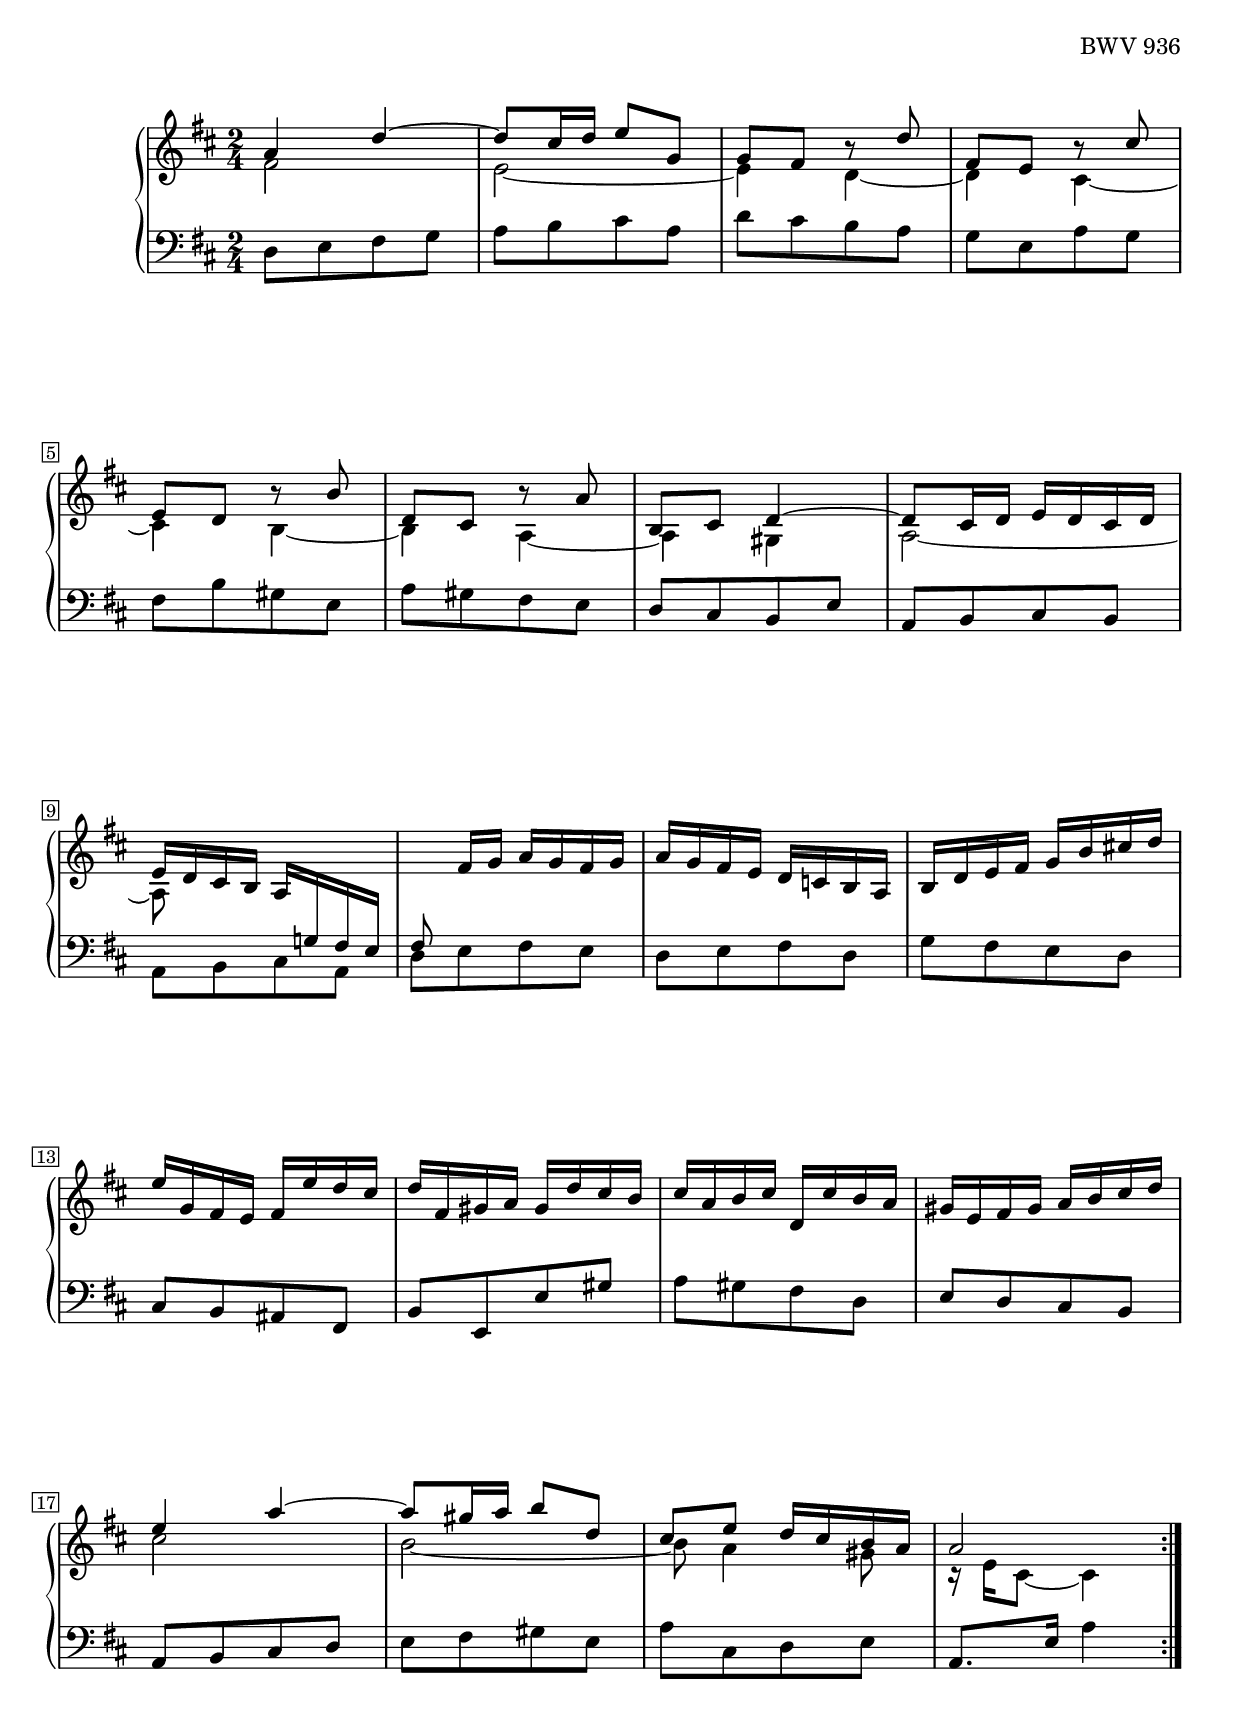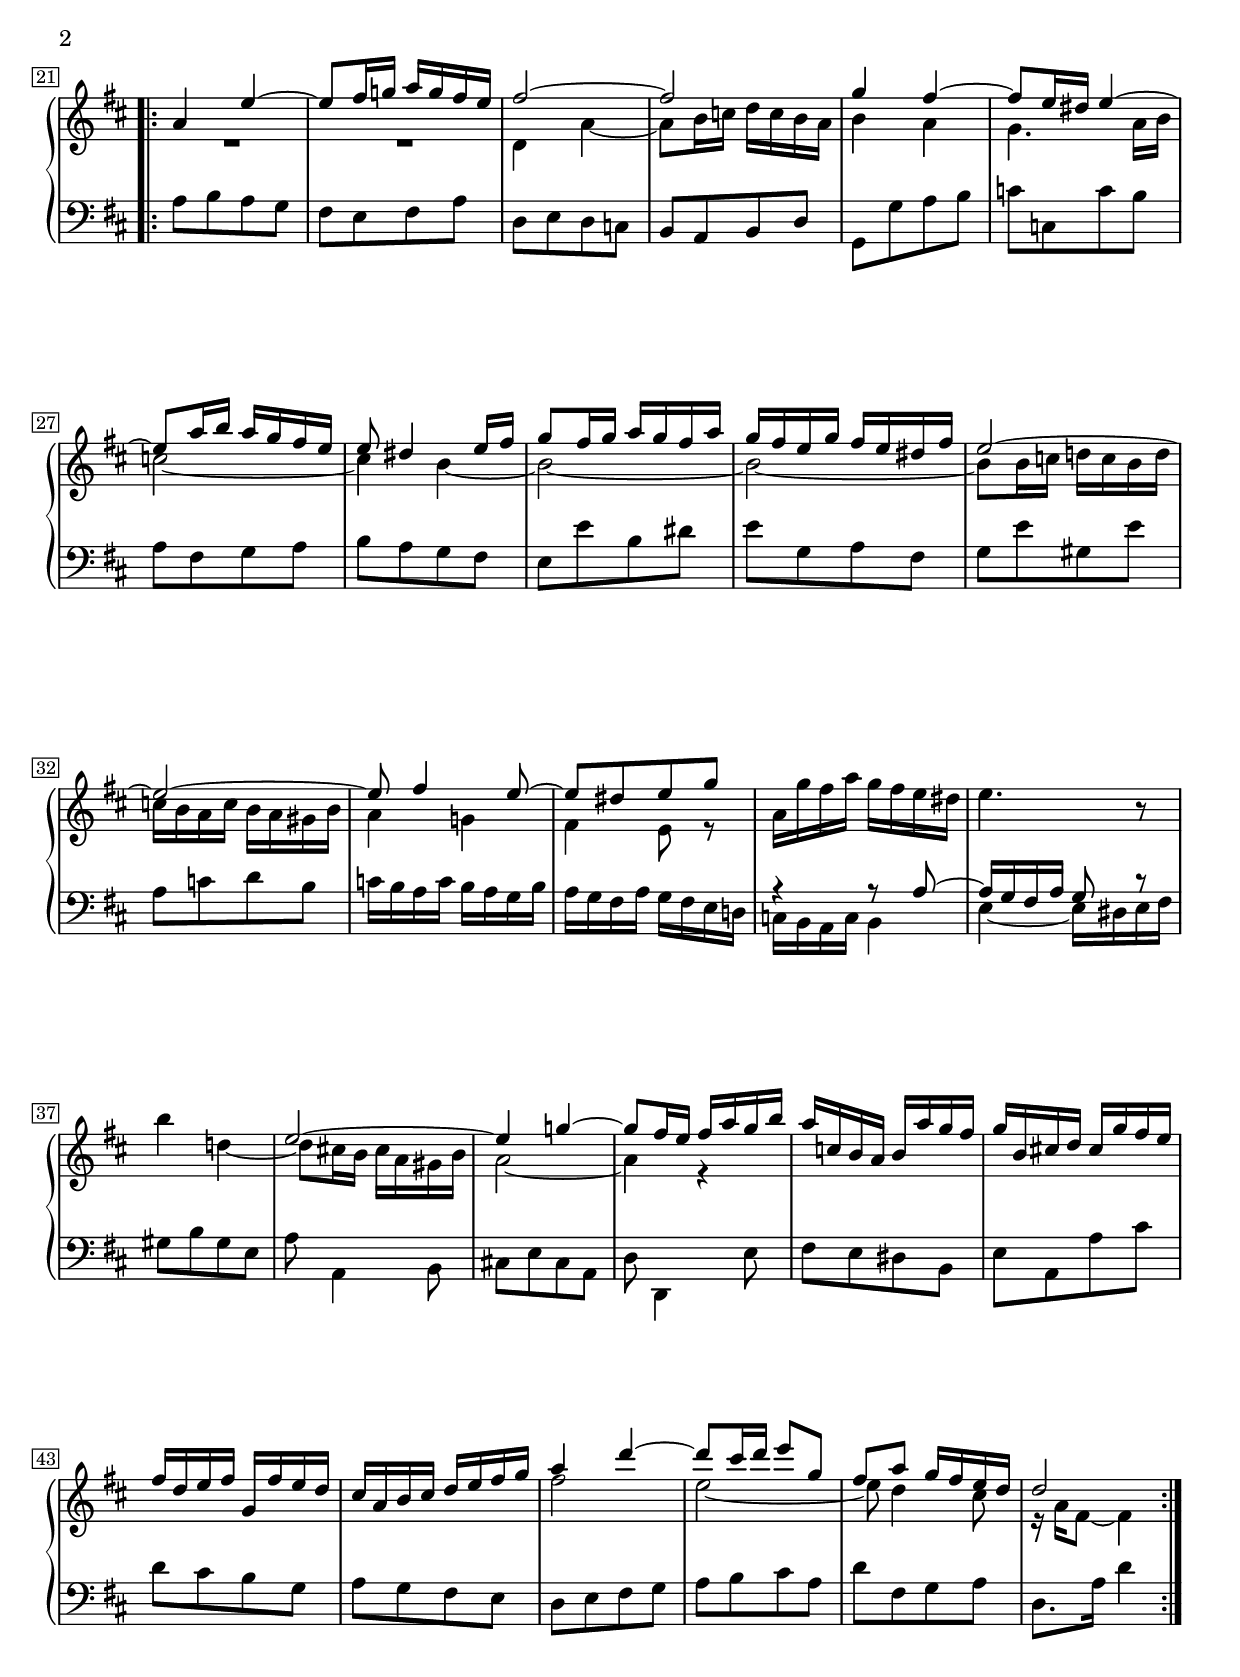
Global = {
  \key d \major
  \time 2/4
  \include "./global.ly"
}

bottom = \change Staff = "lower"
top = \change Staff = "upper"

Sopran = \context Voice = "one" \relative c'' {
  \voiceOne
  \override Rest.staff-position = #0
  \stemUp
  \repeat volta 2 {
  %1
  | a4 d~
  | d8 [ cis16 d ] e8 [ g, ]
  | g8 [ fis ] r8 d'8
  | fis,8 [ e ] r8 cis'8
  %5
  | e,8[ d ] r b'
  | d,[ cis ] r a'
  | b,[ cis ] d4 ~
  | d8[ cis16 d ] e[ d cis d ]
  | e[ d cis b ] a[ \bottom g! fis e ]
  %10
  | fis8 \top\stemUp fis'16[ g ] a[ g fis g ]
  | a[ g fis e ] d[ c b a ]
  | b[ d e fis ] g[ b cis! d ]
  | e[ g, fis e ] fis[ e' d cis ]
  | d[ fis, gis a ] gis[ d' cis b ]
  %15
  | cis[ a b cis ] d,[ cis' b a ]
  | gis[ e fis gis ] a[ b cis d ]
  | e4 a ~
  | a8[ gis16 a ] b8[ d, ]
  | cis[ e ] d16[ cis b a ]
  %20
  | a2
  }
  \break
  \repeat volta 2 {
  | a4 e'~
  | e8[ fis16 g! ] a[ g fis e ]
  | fis2~
  | fis
  %25
  | g4 fis~
  | fis8[ e16 dis ] e4~
  | e8[ a16 b ] a[ g fis e ]
  | e8 dis4 e16[ fis ]
  | g8[ fis16 g ] a[ g fis a ]
  %30
  | g[ fis e g ] fis[ e dis fis ]
  | e2~
  | e~
  | e8 fis4 e8~
  | e[ dis e g ]
  %35
  | \stemNeutral a,16[ g' fis a ] g[ fis e dis ]
  | e4. r8
  | b'4 s
  | \stemUp e,2~
  | e4 g!~
  %40
  | g8[ fis16 e ] fis16[ a g b ]
  | a[ c, b a ] b[ a' g fis ]
  | g[ b, cis d ] cis[ g' fis e ]
  | fis[ d e fis ] g,[ fis' e d ]
  | cis[ a b cis ] d[ e fis g ]
  %45
  | a4 d ~
  | d8[ cis16 d ] e8[ g, ]
  | fis[ a ] g16 fis e d ]
  | d2
  }
  \fine
}

Alto = \context Voice = "two" \relative c' {
  \voiceTwo
  \stemDown
  \repeat volta 2 {
  %1
  | fis2
  | e2~
  | e4 d~
  | d cis~
  %5
  | cis b~
  | b a~
  | a gis
  | a2~
  | a8 s4.
  %10
  | s2*7
  %17
  | cis'2
  | b~
  | b8 a4 gis8
  %20
  | r16 e[ cis8~ ] cis4
  }
  \repeat volta 2 {
  | R1*1/2
  | R1*1/2
  | d4 a'~
  | a8[ b16 c ] d[ c b a ]
  %25
  | b4 a
  | g4. a16[ b ]
  | c2~
  | c4 b~
  | b2~
  %30
  | b~
  | b8[ b16 c ] d[ c b d ]
  | c[ b a c ] b[ a gis b ]
  | a4 g
  | fis4 e8 r
  %35
  | \bottom\stemUp\tieDown a,4\rest a8\rest a^~
  | a16[ g fis a ] g8 c\rest
  | s4 \top\stemDown d'!~
  | d8[ cis!16 b ] cis[ a gis b ]
  | a2~
  %40
  | a4 r
  | s2*4
  %45
  | fis'2
  | e~
  | e8 d4 cis8
  | r16 a[ fis8~ ] fis4
  }
}

Bass = \context Voice = "four" \relative c {
  \voiceFour
  \override MultiMeasureRest.staff-position = #0
  \override Rest.staff-position = #0
  \stemNeutral
  \repeat volta 2 {
  %1
  | d8[ e fis g ]
  | a[ b cis a ]
  | d[ cis b a ]
  | g[ e a g ]
  %5
  | fis[ b gis e ]
  | a[ gis fis e ]
  | d[ cis b e ]
  | a,[ b cis b ]
  | \stemDown a[ b cis a ]
  %10
  | \stemNeutral d[ e fis e ]
  | d[ e fis d ]
  | g[ fis e d ]
  | cis[ b ais fis ]
  | b[ e, e' gis ]
  %15
  | a[ gis fis d ]
  | e[ d cis b ]
  | a[ b cis d ]
  | e[ fis gis e ]
  | a[ cis, d e ]
  %20
  | a,8.[ e'16 ] a4
  }
  \pageBreak
  \repeat volta 2 {
  | a8[ b a g ]
  | fis[ e fis a ]
  | d,[ e d c ]
  | b[ a b d ]
  %25
  | g,[ g' a b ]
  | c[ c, c' b ]
  | a[ fis g a ]
  | b[ a g fis ]
  | e[ e' b dis ]
  %30
  | e[ g, a fis ]
  | g[ e' gis, e' ]
  | a,[ c d b ]
  | c16[ b a c ] b[ a g b ]
  | a[ g fis a ] g[ fis e d ]
  %35
  | \stemDown c[ b a c ] b4
  | e~ e16[ dis e fis ]
  | gis8[ b gis e ]
  | a a,4 b8
  | cis![ e cis a ]
  %40
  | d d,4 e'8
  | fis[ e dis b ]
  | e[ a, a' cis ]
  | d[ cis b g ]
  | a[ g fis e ]
  %45
  | d[ e fis g ]
  | a[ b cis a ]
  | d[ fis, g a ]
  | d,8. [ a'16 ] d4
  }
  \fine
}

\score {
  \new PianoStaff
  <<
    \accidentalStyle Score.piano
    \context Staff = "upper" <<
      \set Staff.midiInstrument = #"acoustic grand"
      \Global
      \clef treble
      \Sopran
      \Alto
    >>
    \context Staff = "lower" <<
      \set Staff.midiInstrument = #"acoustic grand"
      \Global
      \clef bass
      \Bass
    >>
  >>
  \header {
    composer = "Johann Sebastian Bach"
    opus = "BWV 936"
    title = \markup { "4. Kleines Präludium D-Dur" }
  }
  \layout {
    \context {
      \PianoStaff
    }
  }
  \midi {
    \tempo 4 = 98
  }
}
